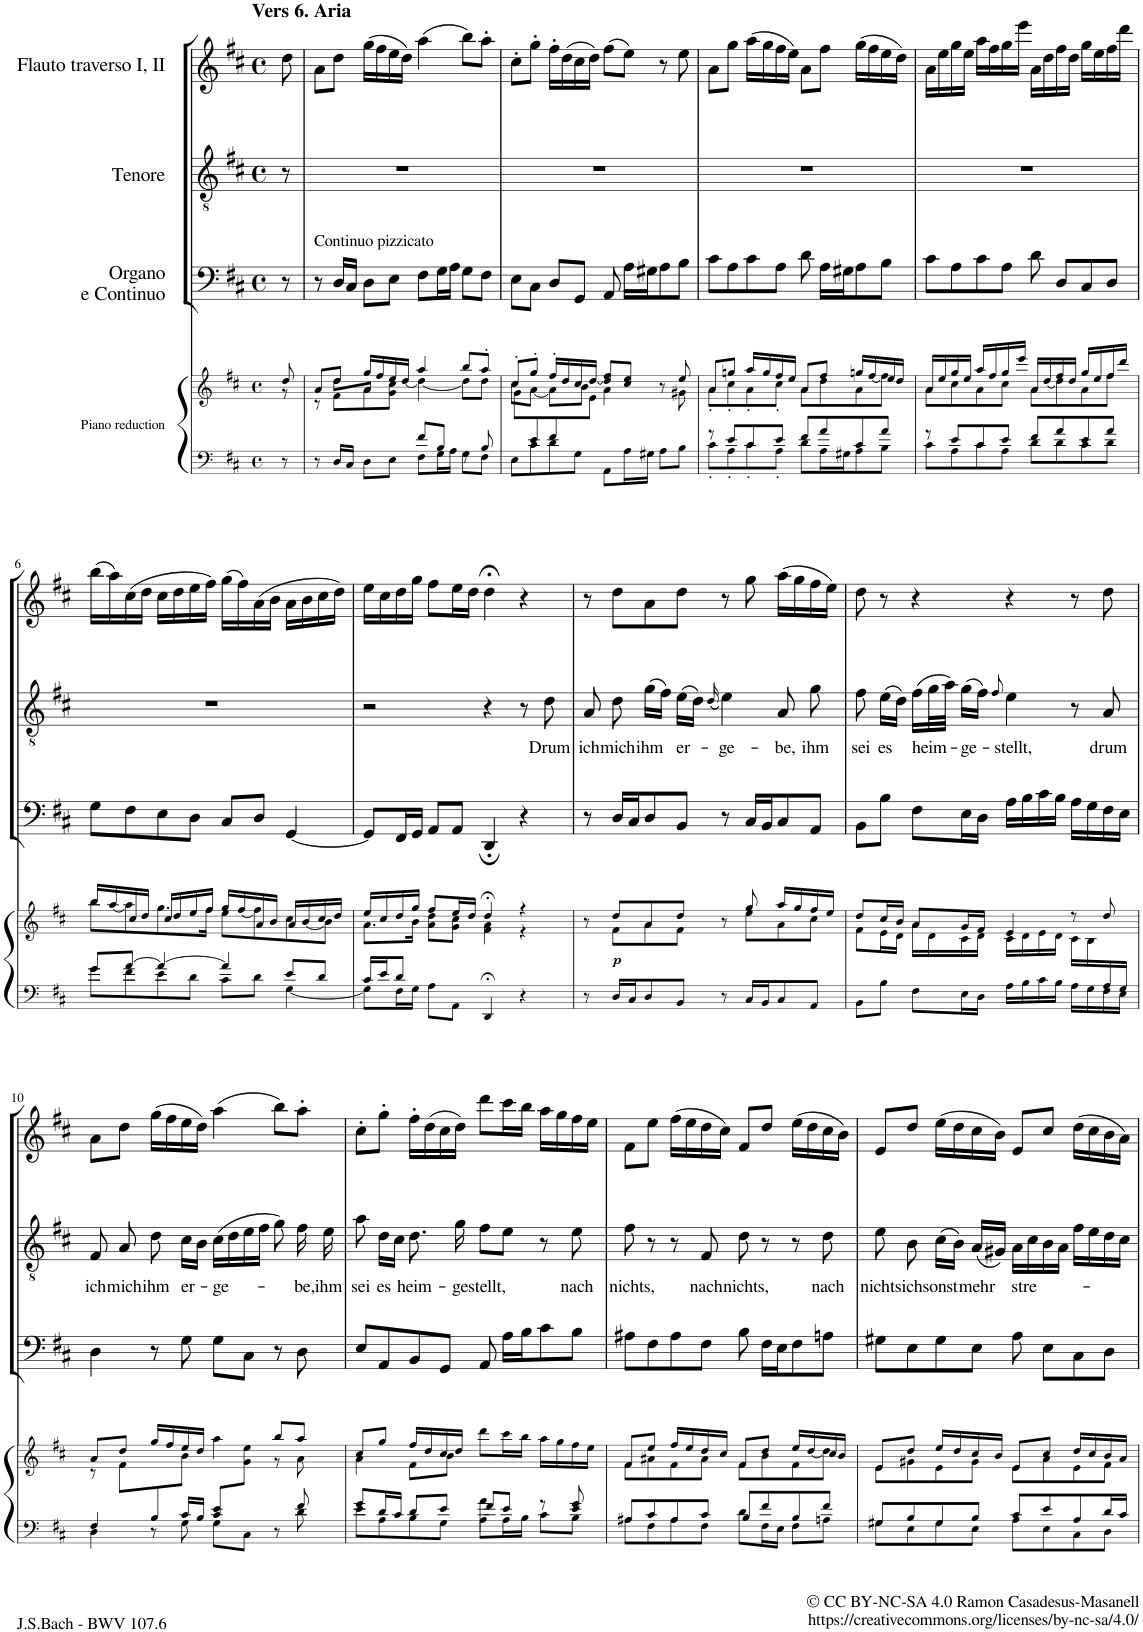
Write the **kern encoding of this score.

**kern	**kern	**dynam	**kern	**kern	**text	**kern
*part4	*part4	*part4	*part3	*part2	*part2	*part1
*staff5	*staff4	*staff4/5	*staff3	*staff2	*staff2	*staff1
*I"Piano reduction	*	*	*I"Organo e Continuo	*I"Tenore	*	*I"Flauto traverso I, II
*I'Pno	*	*	*	*	*	*I'Fl
*stria5	*stria5	*	*	*	*	*
*clefF4	*clefG2	*	*clefF4	*clefGv2	*	*clefG2
*k[f#c#]	*k[f#c#]	*	*k[f#c#]	*k[f#c#]	*	*k[f#c#]
*M4/4	*M4/4	*	*M4/4	*M4/4	*	*M4/4
*met(c)	*met(c)	*	*met(c)	*met(c)	*	*met(c)
=1	=1	=1	=1	=1	=1	=1
*	*^	*	*	*	*	*
!	!	!	!	!	!	!	!LO:TX:a:B:t=Vers 6. Aria
8r	8dd/	8r	.	8r	8r	.	8dd\
=2	=2	=2	=2	=2	=2	=2	=2
*^	*	*^	*	*	*	*	*
!	!	!	!	!	!	!LO:TX:a:t=Continuo pizzicato	!	!	!
2ryy	8r	8a/L	8r	8ryy	.	8r	1r	.	8a\L
.	16D/LL	8dd/J	8f#\L	8dd\L	.	16D/LL	.	.	8dd\J
.	16C#/JJ	.	.	.	.	16C#/JJ	.	.	.
.	8D\L	16gg/LL	8a\	8a/J	.	8D\L	.	.	(16gg\LL
.	.	16ff#/	.	.	.	.	.	.	16ff#\
.	8E\J	16ee/	8g\ 8cc#\J	8ryy	.	8E\J	.	.	16ee\
.	.	[<16dd/JJ	.	.	.	.	.	.	16dd\JJ)
8f#/L	8F#\L	4aa/	4dd\_	4ryy	.	8F#\L	.	.	(4aa\
8B/J	16G\L	.	.	.	.	16G\L	.	.	.
.	16A\JJ	.	.	.	.	16A\JJ	.	.	.
8ryy	8G\L	8bb/L	8dd\L]	8r	.	8G\L	.	.	8bb\L)
8B/	8F#\J	8aa'/J	8dd\J	8ryy	.	8F#\J	.	.	8aa'\J
=3	=3	=3	=3	=3	=3	=3	=3	=3	=3
8ryy	8E\L	8cc#'/L	8cc#\L	8g\L	.	8E\L	1r	.	8cc#'\L
8e/	8c#\	8gg'/J	[8a\J	4ryy	.	8C#\J	.	.	8gg'\J
8f#/	8d\	16ff#'/LL	8a\L]	.	.	8D/L	.	.	16ff#'\LL
.	.	16dd/	.	.	.	.	.	.	(16dd\
8ryy	8G\J	16cc#/	8b\J	8e\J	.	8GG/J	.	.	16cc#\
.	.	[<16dd/JJ	.	.	.	.	.	.	16dd\JJ)
2ryy	8AA\L	8dd/] 8ff#/L	4a\	2ryy	.	8AA/	.	.	(8ff#\L
.	16A\L	8cc#/ 8ee/J	.	.	.	16A\LL	.	.	8ee\J)
.	16G#X\JJ	.	.	.	.	16G#X\J	.	.	.
.	8A\L	8r	8ryy	.	.	8A\	.	.	8r
.	8B\J	8ee/	8g#X\	.	.	8B\J	.	.	8ee\
*	*	*	*v	*v	*	*	*	*	*
=4	=4	=4	=4	=4	=4	=4	=4	=4
8r	8c#'\L	8a/L	8a'\L	.	8c#\L	1r	.	8a\L
8e/L	8A'\	8ggn/J	8cc#'\	.	8A\	.	.	8gg\J
8c#/	8c#'\	16aa/LL	8a'\	.	8c#\	.	.	(16aa\LL
.	.	16gg/	.	.	.	.	.	16gg\
8e/J	8A'\J	16ff#/	8cc#'\J	.	8A\J	.	.	16ff#\
.	.	16ee/JJ	.	.	.	.	.	16ee\JJ)
8f#/L	8d\L	8a/L	8a\L	.	8d\	.	.	8a\L
8a/	16A\L	8ff#/J	8dd\	.	16A\LL	.	.	8ff#\J
.	16G#X\J	.	.	.	16G#X\J	.	.	.
8c#/	8A\	16ggn/LL	8a\	.	8A\	.	.	(16gg\LL
.	.	[<16ff#/	.	.	.	.	.	16ff#\
8a/J	8B\J	16ee/	8ff#\J]	.	8B\J	.	.	16ee\
.	.	16dd/JJ	.	.	.	.	.	16dd\JJ)
=5	=5	=5	=5	=5	=5	=5	=5	=5
8r	8c#\L	16a/LL	8a\L	.	8c#\L	1r	.	16a\LL
.	.	16ee/	.	.	.	.	.	16ee\
8e/L	8A\	16gg/	8cc#\	.	8A\	.	.	16gg\
.	.	16ee/JJ	.	.	.	.	.	16ee\JJ
8c#/	8c#\	16aa/LL	8a\	.	8c#\	.	.	16aa\LL
.	.	16ff#/	.	.	.	.	.	16ff#\
8e/J	8A\J	16gg/	8cc#\J	.	8A\J	.	.	16gg\
.	.	16eee/JJ	.	.	.	.	.	16eee\JJ
8f#/L	8d\L	16a/LL	8a\L	.	8d\	.	.	16a\LL
.	.	[<16dd/	.	.	.	.	.	16dd\
8a/	8d\	16ff#/	8dd\]	.	8D/L	.	.	16ff#\
.	.	16dd/JJ	.	.	.	.	.	16dd\JJ
8e/	8c#\	16gg/LL	8a\	.	8C#/	.	.	16gg\LL
.	.	16ee/	.	.	.	.	.	16ee\
8a/J	8d\J	16ff#/	8ff#\J	.	8D/J	.	.	16ff#\
.	.	16ddd/JJ	.	.	.	.	.	16ddd\JJ
!!LO:LB:g=z
=6	=6	=6	=6	=6	=6	=6	=6	=6
8g/L	8g\L	16bb/LL	8bb\L	.	8G\L	1r	.	(16bb\LL
.	.	[<16aa/	.	.	.	.	.	16aa\)
[8a/J	8f#\	16cc#/	8aa\]	.	8F#\	.	.	(16cc#\
.	.	16dd/JJ	.	.	.	.	.	16dd\JJ
4a/_	8e\	16cc#/LL	8.gg\	.	8E\	.	.	16cc#\LL
.	.	16dd/	.	.	.	.	.	16dd\
.	8d\J	16ee/	.	.	8D\J	.	.	16ee\
.	.	16ff#/JJ	16ff#\Jk	.	.	.	.	16ff#\JJ)
4a/]	8c#\L	16gg/LL	8ee\L	.	8C#/L	.	.	(16gg\LL
.	.	[<16ff#/	.	.	.	.	.	16ff#\)
.	8d\J	16a/	8ff#\]	.	8D/J	.	.	(16a\
.	.	16b/JJ	.	.	.	.	.	16b\JJ
8e/L	[4G\	16a/LL	8cc#\	.	[4GG/	.	.	16a\LL
.	.	[<16b/	.	.	.	.	.	16b\
8d/J	.	16cc#/	8b\J]	.	.	.	.	16cc#\
.	.	16dd/JJ	.	.	.	.	.	16dd\JJ)
=7	=7	=7	=7	=7	=7	=7	=7	=7
16c#/LL	8G\L]	16ee/LL	8.a\L	.	8GG/L]	2r	.	16ee\LL
16e/J	.	16cc#/	.	.	.	.	.	16cc#\
8d/J	16F#\L	16dd/	.	.	16FF#/L	.	.	16dd\
.	16G\JJ	16gg/JJ	16b\Jk	.	16GG/JJ	.	.	16gg\JJ
4ryy	8A\L	8ff#/L	8a\ 8dd\L	.	8AA/L	.	.	8ff#\L
.	8AA\J	16ee/L	8g\ 8cc#\J	.	8AA/J	.	.	16ee\L
.	.	16dd/JJ	.	.	.	.	.	16dd\JJ
4DD;</	4ryy	4dd;</	4f#\ 4a\	.	4DD;/	4r	.	4dd;<\
4r	4ryy	4r	4r	.	4r	8r	.	4r
!	!	!	!	!	!	!	!LO:LY:b	!
.	.	.	.	.	.	8d\	Drum	.
*v	*v	*	*	*	*	*	*	*
=8	=8	=8	=8	=8	=8	=8	=8
!	!	!	!	!	!	!LO:LY:b	!
8r	8r	8ryy	.	8r	8A/	ich	8r
!	!	!	!LO:DY:b	!	!	!LO:LY:b	!
16D/LL	8dd/L	8f#\L	p	16D/LL	8d\	mich	8dd\L
16C#/J	.	.	.	16C#/J	.	.	.
!	!	!	!	!	!	!LO:LY:b	!
8D/	8a/	8a\	.	8D/	(16g\LL	ihm	8a\
.	.	.	.	.	16f#\JJ)	.	.
!	!	!	!	!	!	!LO:LY:b	!
8BB/J	8dd/J	8f#\J	.	8BB/J	(16e\LL	er-	8dd\J
.	.	.	.	.	16d\JJ)	.	.
.	.	.	.	.	(16qd/	.	.
!	!	!	!	!	!	!LO:LY:b	!
8r	8r	8ryy	.	8r	4e\)	-ge-	8r
16C#/LL	8gg/	8ee\L	.	16C#/LL	.	.	8gg\
16BB/J	.	.	.	16BB/J	.	.	.
!	!	!	!	!	!	!LO:LY:b	!
8C#/	16aa/LL	8a\	.	8C#/	8A/	-be,	(16aa\LL
.	16gg/	.	.	.	.	.	16gg\
!	!	!	!	!	!	!LO:LY:b	!
8AA/J	16ff#/	8cc#\J	.	8AA/J	8g\	ihm	16ff#\
.	16ee/JJ	.	.	.	.	.	16ee\JJ)
=9	=9	=9	=9	=9	=9	=9	=9
*^	*	*	*	*	*	*	*
!	!	!	!	!	!	!	!LO:LY:b	!
2..ryy	8BB\L	8dd/L	8f#\L	.	8BB\L	8f#\	sei	8dd\
!	!	!	!	!	!	!	!LO:LY:b	!
.	8B\J	16cc#/L	16e\L	.	8B\J	(16e\LL	es	8r
.	.	16b/JJ	16d\JJ	.	.	16d\JJ)	.	.
!	!	!	!	!	!	!	!LO:LY:b	!
.	8F#\L	8a/L	16a\LL	.	8F#\L	(16f#\LL	heim-	4r
.	.	.	16d\	.	.	32g\L	.	.
.	.	.	.	.	.	32a\JJJ)	.	.
!	!	!	!	!	!	!	!LO:LY:b	!
.	16E\L	16g/L	16c#\	.	16E\L	(16g\LL	-ge-	.
.	16D\JJ	16f#/JJ	16d\JJ	.	16D\JJ	16f#\JJ)	.	.
.	.	.	.	.	.	8qf#/	.	.
!	!	!	!	!	!	!	!LO:LY:b	!
.	16A\LL	4e/	16c#\LL	.	16A\LL	4e\	-stellt,	4r
.	16B\	.	16d\	.	16B\	.	.	.
.	16c#\	.	16e\	.	16c#\	.	.	.
.	16B\JJ	.	16d\JJ	.	16B\JJ	.	.	.
.	16A\LL	8r	16c#\LL	.	16A\LL	8r	.	8r
.	16G\	.	16B\	.	16G\	.	.	.
!	!	!	!	!	!	!	!LO:LY:b	!
16A/	16F#\	8dd/	8ryy	.	16F#\	8A/	drum	8dd\
16G/JJ	16E\JJ	.	.	.	16E\JJ	.	.	.
!!LO:LB:g=z
=10	=10	=10	=10	=10	=10	=10	=10	=10
*	*^	*	*^	*	*	*	*	*
!	!	!	!	!	!	!	!	!	!LO:LY:b	!
4ryy	4F#/	4D\	8a/L	8r	8ryy	.	4D\	8F#/	ich	8a\L
!	!	!	!	!	!	!	!	!	!LO:LY:b	!
*	*	*	*	*v	*v	*	*	*	*	*
.	.	.	8dd/J	8f#\L	.	.	8A/	mich	8dd\J
!	!	!	!	!	!	!	!	!LO:LY:b	!
8B/	8r	8ryy	16gg/LL	8ryy	.	8r	8d\	ihm	(16gg\LL
.	.	.	16ff#/	.	.	.	.	.	16ff#\
!	!	!	!	!	!	!	!	!LO:LY:b	!
2ryy	16c#/LL	8G\	16ee/	8b\J	.	8G\	16c#\LL	er-	16ee\
.	16B/JJ	.	16dd/JJ	.	.	.	16B\JJ	.	16dd\JJ)
!	!	!	!	!	!	!	!	!LO:LY:b	!
.	8c#/ 8e/L	8G\L	4aa\	4ryy	.	8G\L	(16c#\LL	-ge-	(4aa\
.	.	.	.	.	.	.	16d\	.	.
*	*	*	*	*^	*	*	*	*	*
.	8ryy	8C#\J	.	.	8g\ 8ee\J	.	8C#\J	16e\	.	.
.	.	.	.	.	.	.	.	16f#\JJ	.	.
.	8r	8ryy	8bb/L	8r	4ryy	.	8r	8g\)	.	8bb\L)
!	!	!	!	!	!	!	!	!	!LO:LY:b	!
8ryy	8f#/	8d\	8aa/J	8a\	.	.	8D\	16f#\	-be,	8aa'\J
!	!	!	!	!	!	!	!	!	!LO:LY:b	!
.	.	.	.	.	.	.	.	16e\	ihm	.
*	*	*	*	*v	*v	*	*	*	*	*
=11	=11	=11	=11	=11	=11	=11	=11	=11	=11
!	!	!	!	!	!	!	!	!LO:LY:b	!
2ryy	8g/L	8e\L	8cc#/L	4a\	.	8E/L	8a\	sei	8cc#'\L
!	!	!	!	!	!	!	!	!LO:LY:b	!
.	16d/L	8A\	8gg/J	.	.	8AA/	16d\LL	es	8gg'\J
.	16c#/JJ	.	.	.	.	.	16c#\JJ	.	.
!	!	!	!	!	!	!	!	!LO:LY:b	!
.	8d/L	8B\	16ff#/LL	8f#\L	.	8BB/	8.d\	heim-	16ff#'\LL
.	.	.	16dd/	.	.	.	.	.	(16dd\
.	8e/J	8G\J	16cc#/	8b\J	.	8GG/J	.	.	16cc#\
!	!	!	!	!	!	!	!	!LO:LY:b	!
.	.	.	16dd/JJ	.	.	.	16g\	-ge-	16dd\JJ)
!	!	!	!	!	!	!	!	!LO:LY:b	!
4a\	8f#/L	8A\L	8ddd\L	4ryy	.	8AA/	8f#\L	-stellt,	8ddd\L
.	8e/J	16A\L	16ccc#\L	.	.	16A\LL	8e\J	.	16ccc#\L
.	.	16B\JJ	16bb\JJ	.	.	16B\J	.	.	16bb\JJ
4ryy	8r	8c#\L	16aa\LL	4ryy	.	8c#\	8r	.	16aa\LL
.	.	.	16gg\	.	.	.	.	.	16gg\
!	!	!	!	!	!	!	!	!LO:LY:b	!
.	8e/ 8g/	8B\J	16ff#\	.	.	8B\J	8e\	nach	16ff#\
.	.	.	16ee\JJ	.	.	.	.	.	16ee\JJ
*	*v	*v	*	*	*	*	*	*	*
=12	=12	=12	=12	=12	=12	=12	=12	=12
!	!	!	!	!	!	!	!LO:LY:b	!
8A#X/L	8A#\L	8f#/L	8f#\L	.	8A#X\L	8f#\	nichts,	8f#\L
8c#/	8F#\	8ee/J	8a#X\	.	8F#\	8r	.	8ee\J
8A#/	8A#\	16ff#/LL	8f#\	.	8A#\	8r	.	(16ff#\LL
.	.	16ee/	.	.	.	.	.	16ee\
!	!	!	!	!	!	!	!LO:LY:b	!
8c#/J	8F#\J	16dd/	8a#\J	.	8F#\J	8F#/	nach	16dd\
.	.	16cc#/JJ	.	.	.	.	.	16cc#\JJ)
!	!	!	!	!	!	!	!LO:LY:b	!
8B/L	8d\L	8f#/L	8f#\L	.	8B\	8d\	nichts,	8f#/L
8f#/	16F#\L	8dd/J	8b\	.	16F#\LL	8r	.	8dd/J
.	16E\JJ	.	.	.	16E\J	.	.	.
8B/	8F#\L	16ee/LL	8f#\	.	8F#\	8r	.	(16ee\LL
.	.	[<16dd/	.	.	.	.	.	16dd\
!	!	!	!	!	!	!	!LO:LY:b	!
8f#/J	8An\J	16cc#/	8dd\J]	.	8An\J	8d\	nach	16cc#\
.	.	16b/JJ	.	.	.	.	.	16b\JJ)
=13	=13	=13	=13	=13	=13	=13	=13	=13
!	!	!	!	!	!	!	!LO:LY:b	!
8G#X/L	8G#\L	8e/L	8e\L	.	8G#X\L	8e\	nichts	8e/L
!	!	!	!	!	!	!	!LO:LY:b	!
8B/	8E\	8dd/J	8g#X\	.	8E\	8B\	ich	8dd/J
!	!	!	!	!	!	!	!LO:LY:b	!
8G#/	8G#\	16ee/LL	8e\	.	8G#\	(16c#\LL	sonst	(16ee\LL
.	.	16dd/	.	.	.	16B\JJ)	.	16dd\
!	!	!	!	!	!	!	!LO:LY:b	!
8B/J	8E\J	16cc#/	8g#\J	.	8E\J	(16A/LL	mehr	16cc#\
.	.	16b/JJ	.	.	.	16G#X/JJ)	.	16b\JJ)
!	!	!	!	!	!	!	!LO:LY:b	!
8c#/L	8A\L	8e/L	8e\L	.	8A\	16A\LL	stre-	8e/L
.	.	.	.	.	.	16c#\	.	.
8e/	8E\	8cc#/J	8a\	.	8E\L	16B\	.	8cc#/J
.	.	.	.	.	.	16A\JJ	.	.
8A/	8C#\	16dd/LL	8e\	.	8C#\	16f#\LL	.	(16dd\LL
.	.	16cc#/	.	.	.	16e\	.	16cc#\
16d/L	8D\J	16b/	8f#\J	.	8D\J	16d\	.	16b\
16c#/JJ	.	16a/JJ	.	.	.	16c#\JJ	.	16a\JJ)
*v	*v	*	*	*	*	*	*	*
*	*v	*v	*	*	*	*	*
=	=	=	=	=	=	=
*-	*-	*-	*-	*-	*-	*-
